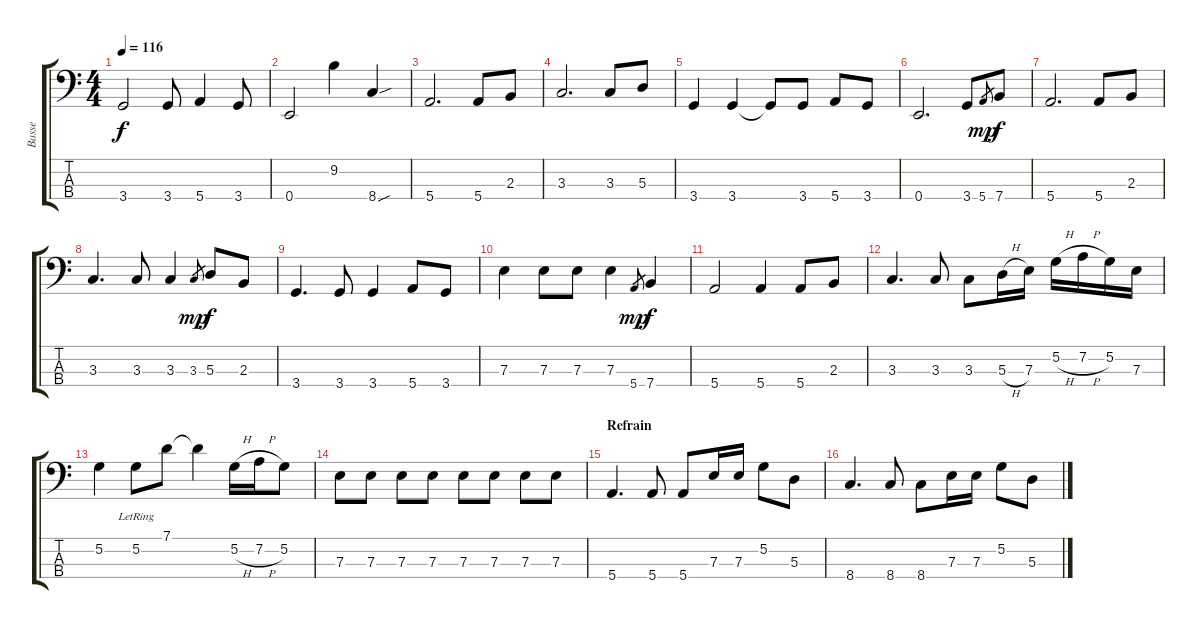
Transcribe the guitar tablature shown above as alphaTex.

\track ("Basse" "Basse") {instrument electricbassfinger}
\staff {score tabs}
\tuning (G2 D2 A1 E1) {hide}
\ts (4 4)
\tempo 116
\clef f4
\ks c
3.4.2{dy f} 3.4.8 5.4.4 3.4.8 |
0.4.2 9.2.4 8.4{sou}.4 |
5.4.2{d} 5.4.8 2.3.8 |
3.3.2{d} 3.3.8 5.3.8 |
3.4.4 3.4.4 3.4{t}.8 3.4.8 5.4.8 3.4.8 |
0.4.2{d} 3.4.8 5.4.8{gr dy mp} 7.4.8{dy f} |
5.4.2{d} 5.4.8 2.3.8 |
3.3.4{d} 3.3.8 3.3.4 3.3.8{gr dy mp} 5.3.8{dy f} 2.3.8 |
3.4.4{d} 3.4.8 3.4.4 5.4.8 3.4.8 |
7.3.4 7.3.8 7.3.8 7.3.4 5.4.8{gr dy mp} 7.4.4{dy f} |
5.4.2 5.4.4 5.4.8 2.3.8 |
3.3.4{d} 3.3.8 3.3.8 5.3{h}.16 7.3.16 5.2{h}.16 7.2{h}.16 5.2.16 7.3.16 |
5.2.4 5.2{lr}.8 7.1.8 7.1{t}.4 5.2{h}.16 7.2{h}.16 5.2.8 |
7.3.8 7.3.8 7.3.8 7.3.8 7.3.8 7.3.8 7.3.8 7.3.8 |
\section ("" "Refrain")
5.4.4{d} 5.4.8 5.4.8 7.3.16 7.3.16 5.2.8 5.3.8 |
8.4.4{d} 8.4.8 8.4.8 7.3.16 7.3.16 5.2.8 5.3.8
